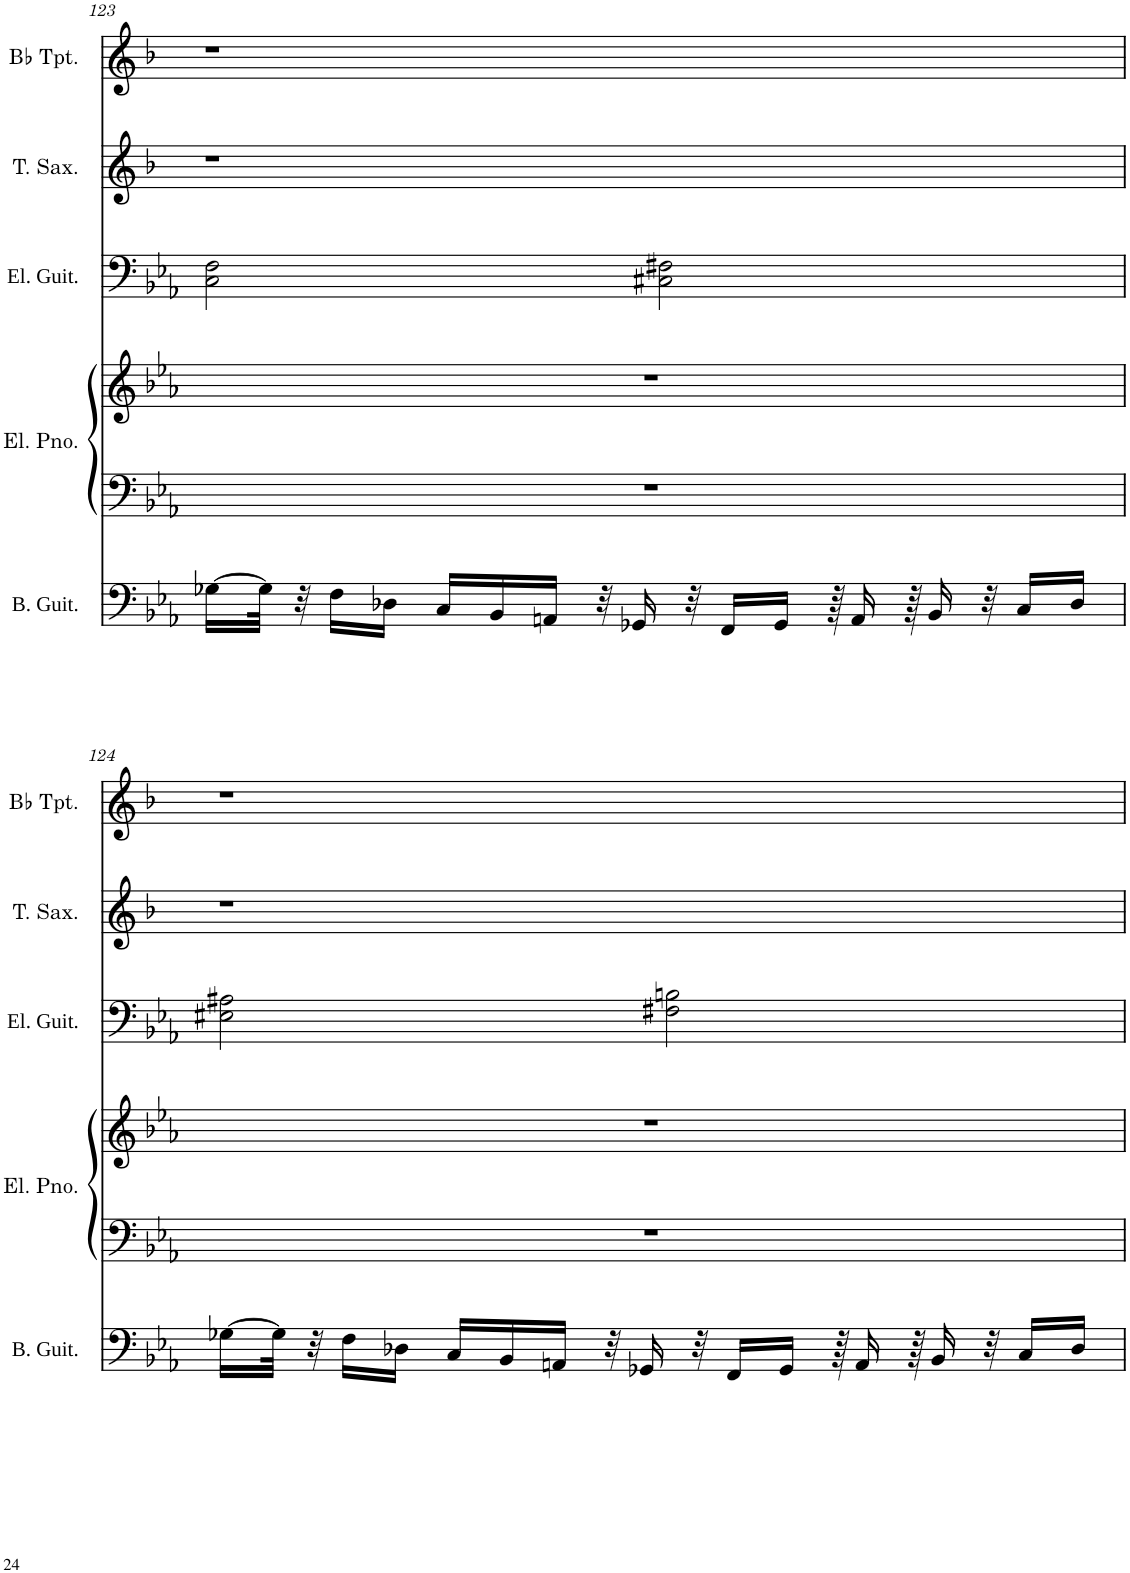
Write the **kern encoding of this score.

**kern	**kern	**kern	**kern	**kern	**kern
*part5	*part4	*part4	*part3	*part2	*part1
*staff6	*staff5	*staff4	*staff3	*staff2	*staff1
*I"Bass Guitar	*I"Electric Piano	*	*I"Electric Guitar	*I"Tenor Saxophone	*I"Bb Trumpet
*I'B. Guit.	*I'El. Pno.	*	*I'El. Guit.	*I'T. Sax.	*I'Bb Tpt.
!!LO:PB:g=z
*clefF4	*clefF4	*clefG2	*clefF4	*clefG2	*clefG2
*	*	*	*	*Trd8c14	*Trd1c2
*k[b-e-a-]	*k[b-e-a-]	*k[b-e-a-]	*k[b-e-a-]	*k[b-]	*k[b-]
*M4/4	*M4/4	*M4/4	*M4/4	*M4/4	*M4/4
=123	=123	=123	=123	=123	=123
[16G-X\LL	1r	1r	2C\ 2F\	1r	1r
32G-\JJk]	.	.	.	.	.
32r	.	.	.	.	.
16F\LL	.	.	.	.	.
16D-X\JJ	.	.	.	.	.
16C/LL	.	.	.	.	.
16BB-/	.	.	.	.	.
16AAn/JJ	.	.	.	.	.
32r	.	.	.	.	.
16GG-X/	.	.	.	.	.
.	.	.	2C#X\ 2F#X\	.	.
32r	.	.	.	.	.
16FF/LL	.	.	.	.	.
16GG-/JJ	.	.	.	.	.
64r	.	.	.	.	.
16AA/	.	.	.	.	.
64r	.	.	.	.	.
16BB-/	.	.	.	.	.
32r	.	.	.	.	.
16C/LL	.	.	.	.	.
16D-/JJ	.	.	.	.	.
!!LO:LB:g=z
=124	=124	=124	=124	=124	=124
[16G-X\LL	1r	1r	2E#X\ 2A#X\	1r	1r
32G-\JJk]	.	.	.	.	.
32r	.	.	.	.	.
16F\LL	.	.	.	.	.
16D-X\JJ	.	.	.	.	.
16C/LL	.	.	.	.	.
16BB-/	.	.	.	.	.
16AAn/JJ	.	.	.	.	.
32r	.	.	.	.	.
16GG-X/	.	.	.	.	.
.	.	.	2F#X\ 2Bn\	.	.
32r	.	.	.	.	.
16FF/LL	.	.	.	.	.
16GG-/JJ	.	.	.	.	.
64r	.	.	.	.	.
16AA/	.	.	.	.	.
64r	.	.	.	.	.
16BB-/	.	.	.	.	.
32r	.	.	.	.	.
16C/LL	.	.	.	.	.
16D-/JJ	.	.	.	.	.
=	=	=	=	=	=
*-	*-	*-	*-	*-	*-
